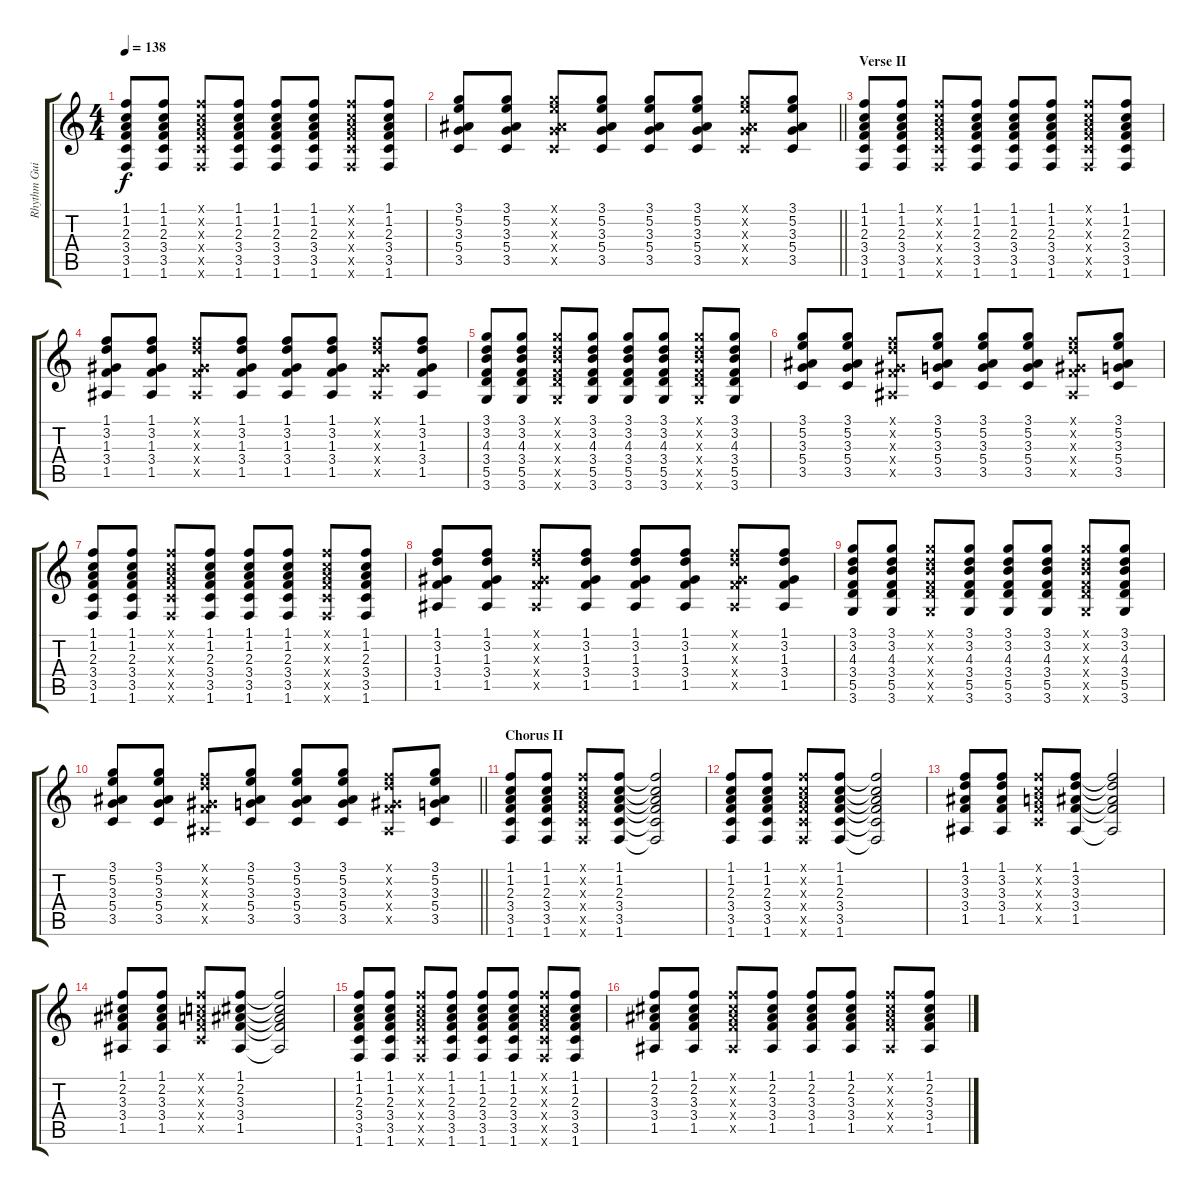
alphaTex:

\track ("Rhythm Guitar" "Rhythm Gui") {instrument electricguitarclean}
\staff {score tabs}
\tuning (E4 B3 G3 D3 A2 E2) {hide}
\ts (4 4)
\tempo 138
\clef g2
\ks c
(1.1 1.2 2.3 3.4 3.5 1.6).8{dy f} (1.1 1.2 2.3 3.4 3.5 1.6).8 (1.1{x} 1.2{x} 2.3{x} 3.4{x} 3.5{x} 1.6{x}).8 (1.1 1.2 2.3 3.4 3.5 1.6).8 (1.1 1.2 2.3 3.4 3.5 1.6).8 (1.1 1.2 2.3 3.4 3.5 1.6).8 (1.1{x} 1.2{x} 2.3{x} 3.4{x} 3.5{x} 1.6{x}).8 (1.1 1.2 2.3 3.4 3.5 1.6).8 |
\barLineRight lightlight
(3.1 5.2 3.3 5.4 3.5).8 (3.1 5.2 3.3 5.4 3.5).8 (3.1{x} 5.2{x} 3.3{x} 5.4{x} 3.5{x}).8 (3.1 5.2 3.3 5.4 3.5).8 (3.1 5.2 3.3 5.4 3.5).8 (3.1 5.2 3.3 5.4 3.5).8 (3.1{x} 5.2{x} 3.3{x} 5.4{x} 3.5{x}).8 (3.1 5.2 3.3 5.4 3.5).8 |
\section ("" "Verse II")
(1.1 1.2 2.3 3.4 3.5 1.6).8 (1.1 1.2 2.3 3.4 3.5 1.6).8 (1.1{x} 1.2{x} 2.3{x} 3.4{x} 3.5{x} 1.6{x}).8 (1.1 1.2 2.3 3.4 3.5 1.6).8 (1.1 1.2 2.3 3.4 3.5 1.6).8 (1.1 1.2 2.3 3.4 3.5 1.6).8 (1.1{x} 1.2{x} 2.3{x} 3.4{x} 3.5{x} 1.6{x}).8 (1.1 1.2 2.3 3.4 3.5 1.6).8 |
(1.1 3.2 1.3 3.4 1.5).8 (1.1 3.2 1.3 3.4 1.5).8 (1.1{x} 3.2{x} 1.3{x} 3.4{x} 1.5{x}).8 (1.1 3.2 1.3 3.4 1.5).8 (1.1 3.2 1.3 3.4 1.5).8 (1.1 3.2 1.3 3.4 1.5).8 (1.1{x} 3.2{x} 1.3{x} 3.4{x} 1.5{x}).8 (1.1 3.2 1.3 3.4 1.5).8 |
(3.1 3.2 4.3 3.4 5.5 3.6).8 (3.1 3.2 4.3 3.4 5.5 3.6).8 (3.1{x} 3.2{x} 4.3{x} 3.4{x} 5.5{x} 3.6{x}).8 (3.1 3.2 4.3 3.4 5.5 3.6).8 (3.1 3.2 4.3 3.4 5.5 3.6).8 (3.1 3.2 4.3 3.4 5.5 3.6).8 (3.1{x} 3.2{x} 4.3{x} 3.4{x} 5.5{x} 3.6{x}).8 (3.1 3.2 4.3 3.4 5.5 3.6).8 |
(3.1 5.2 3.3 5.4 3.5).8 (3.1 5.2 3.3 5.4 3.5).8 (1.1{x} 3.2{x} 1.3{x} 3.4{x} 1.5{x}).8 (3.1 5.2 3.3 5.4 3.5).8 (3.1 5.2 3.3 5.4 3.5).8 (3.1 5.2 3.3 5.4 3.5).8 (1.1{x} 3.2{x} 1.3{x} 3.4{x} 1.5{x}).8 (3.1 5.2 3.3 5.4 3.5).8 |
(1.1 1.2 2.3 3.4 3.5 1.6).8 (1.1 1.2 2.3 3.4 3.5 1.6).8 (1.1{x} 1.2{x} 2.3{x} 3.4{x} 3.5{x} 1.6{x}).8 (1.1 1.2 2.3 3.4 3.5 1.6).8 (1.1 1.2 2.3 3.4 3.5 1.6).8 (1.1 1.2 2.3 3.4 3.5 1.6).8 (1.1{x} 1.2{x} 2.3{x} 3.4{x} 3.5{x} 1.6{x}).8 (1.1 1.2 2.3 3.4 3.5 1.6).8 |
(1.1 3.2 1.3 3.4 1.5).8 (1.1 3.2 1.3 3.4 1.5).8 (1.1{x} 3.2{x} 1.3{x} 3.4{x} 1.5{x}).8 (1.1 3.2 1.3 3.4 1.5).8 (1.1 3.2 1.3 3.4 1.5).8 (1.1 3.2 1.3 3.4 1.5).8 (1.1{x} 3.2{x} 1.3{x} 3.4{x} 1.5{x}).8 (1.1 3.2 1.3 3.4 1.5).8 |
(3.1 3.2 4.3 3.4 5.5 3.6).8 (3.1 3.2 4.3 3.4 5.5 3.6).8 (3.1{x} 3.2{x} 4.3{x} 3.4{x} 5.5{x} 3.6{x}).8 (3.1 3.2 4.3 3.4 5.5 3.6).8 (3.1 3.2 4.3 3.4 5.5 3.6).8 (3.1 3.2 4.3 3.4 5.5 3.6).8 (3.1{x} 3.2{x} 4.3{x} 3.4{x} 5.5{x} 3.6{x}).8 (3.1 3.2 4.3 3.4 5.5 3.6).8 |
\barLineRight lightlight
(3.1 5.2 3.3 5.4 3.5).8 (3.1 5.2 3.3 5.4 3.5).8 (1.1{x} 3.2{x} 1.3{x} 3.4{x} 1.5{x}).8 (3.1 5.2 3.3 5.4 3.5).8 (3.1 5.2 3.3 5.4 3.5).8 (3.1 5.2 3.3 5.4 3.5).8 (1.1{x} 3.2{x} 1.3{x} 3.4{x} 1.5{x}).8 (3.1 5.2 3.3 5.4 3.5).8 |
\section ("" "Chorus II")
(1.1 1.2 2.3 3.4 3.5 1.6).8 (1.1 1.2 2.3 3.4 3.5 1.6).8 (1.1{x} 1.2{x} 2.3{x} 3.4{x} 3.5{x} 1.6{x}).8 (1.1 1.2 2.3 3.4 3.5 1.6).8 (1.1{t} 1.2{t} 2.3{t} 3.4{t} 3.5{t} 1.6{t}).2 |
(1.1 1.2 2.3 3.4 3.5 1.6).8 (1.1 1.2 2.3 3.4 3.5 1.6).8 (1.1{x} 1.2{x} 2.3{x} 3.4{x} 3.5{x} 1.6{x}).8 (1.1 1.2 2.3 3.4 3.5 1.6).8 (1.1{t} 1.2{t} 2.3{t} 3.4{t} 3.5{t} 1.6{t}).2 |
(1.1 3.2 3.3 3.4 1.5).8 (1.1 3.2 3.3 3.4 1.5).8 (1.1{x} 1.2{x} 2.3{x} 3.4{x} 3.5{x}).8 (1.1 3.2 3.3 3.4 1.5).8 (1.1{t} 3.2{t} 3.3{t} 3.4{t} 1.5{t}).2 |
(1.1 2.2 3.3 3.4 1.5).8 (1.1 2.2 3.3 3.4 1.5).8 (1.1{x} 1.2{x} 2.3{x} 3.4{x} 3.5{x}).8 (1.1 2.2 3.3 3.4 1.5).8 (1.1{t} 2.2{t} 3.3{t} 3.4{t} 1.5{t}).2 |
(1.1 1.2 2.3 3.4 3.5 1.6).8 (1.1 1.2 2.3 3.4 3.5 1.6).8 (1.1{x} 1.2{x} 2.3{x} 3.4{x} 3.5{x} 1.6{x}).8 (1.1 1.2 2.3 3.4 3.5 1.6).8 (1.1 1.2 2.3 3.4 3.5 1.6).8 (1.1 1.2 2.3 3.4 3.5 1.6).8 (1.1{x} 1.2{x} 2.3{x} 3.4{x} 3.5{x} 1.6{x}).8 (1.1 1.2 2.3 3.4 3.5 1.6).8 |
(1.1 2.2 3.3 3.4 1.5).8 (1.1 2.2 3.3 3.4 1.5).8 (1.1{x} 2.2{x} 3.3{x} 3.4{x} 1.5{x}).8 (1.1 2.2 3.3 3.4 1.5).8 (1.1 2.2 3.3 3.4 1.5).8 (1.1 2.2 3.3 3.4 1.5).8 (1.1{x} 2.2{x} 3.3{x} 3.4{x} 1.5{x}).8 (1.1 2.2 3.3 3.4 1.5).8
